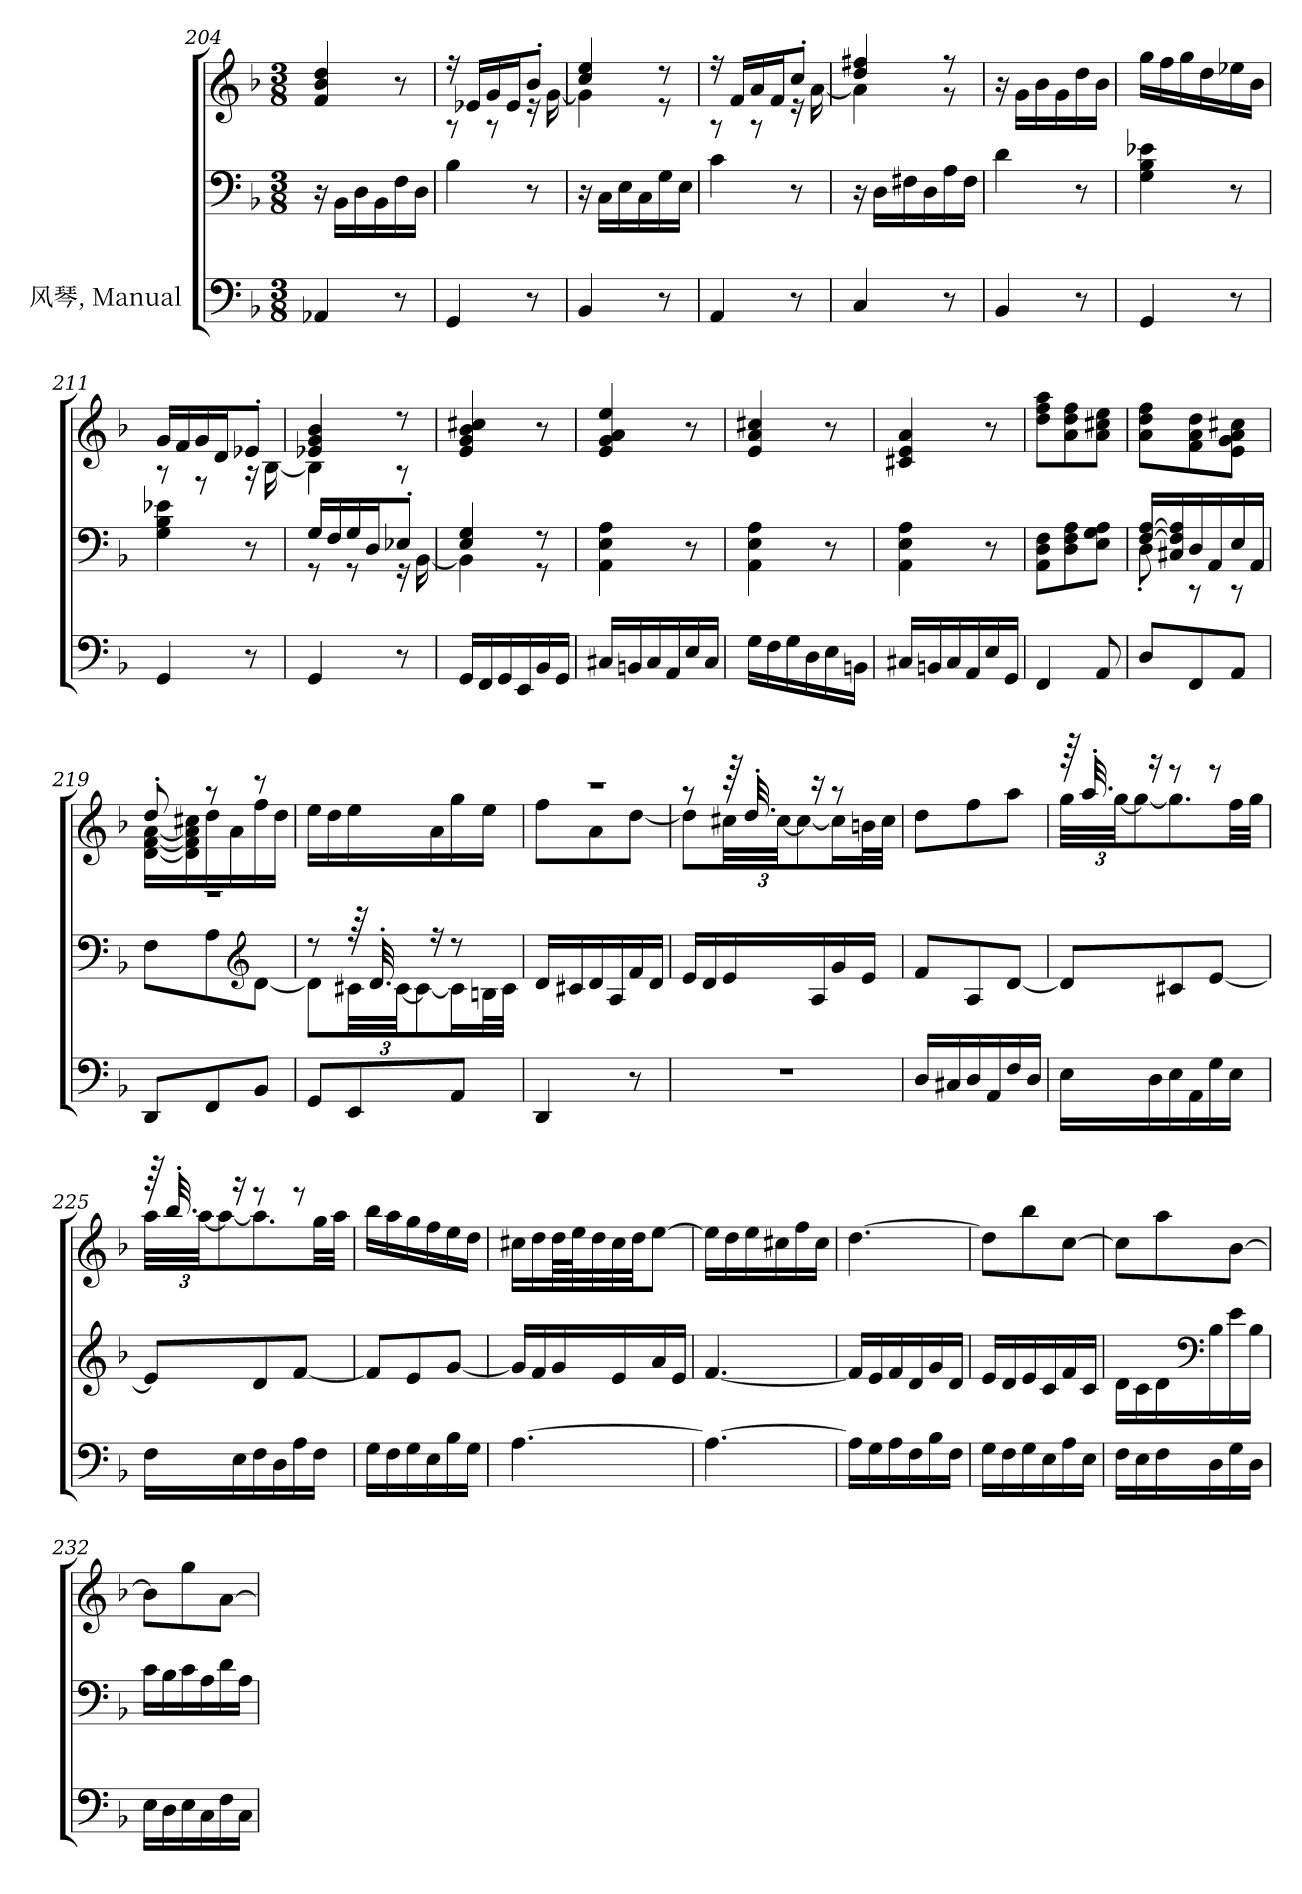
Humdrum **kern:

**kern	**kern	**kern
*part1	*part1	*part1
*staff3	*staff2	*staff1
*I"风琴, Manual	*	*
!!LO:LB:g=z
*clefF4	*clefF4	*clefG2
*k[b-]	*k[b-]	*k[b-]
*M3/8	*M3/8	*M3/8
=204	=204	=204
4AA-X/	16r	4f/ 4b-/ 4dd/
.	16BB-\LL	.
.	16D\	.
.	16BB-\	.
8r	16F\	8r
.	16D\JJ	.
=205	=205	=205
*	*	*^
4GG/	4B-\	16r	8r
.	.	16e-X/LL	.
.	.	16g/	8r
.	.	16e-/J	.
8r	8r	8b-'/J	16r
.	.	.	[16g\
=206	=206	=206	=206
4BB-/	16r	4cc/ 4ee/	4g\]
.	16C\LL	.	.
.	16E\	.	.
.	16C\	.	.
8r	16G\	8r	8r
.	16E\JJ	.	.
=207	=207	=207	=207
4AA/	4c\	16r	8r
.	.	16f/LL	.
.	.	16a/	8r
.	.	16f/J	.
8r	8r	8cc'/J	16r
.	.	.	[16a\
=208	=208	=208	=208
4C/	16r	4dd/ 4ff#X/	4a\]
.	16D\LL	.	.
.	16F#X\	.	.
.	16D\	.	.
8r	16A\	8r	8r
.	16F#\JJ	.	.
*	*	*v	*v
=209	=209	=209
4BB-/	4d\	16r
.	.	16g\LL
.	.	16b-\
.	.	16g\
8r	8r	16dd\
.	.	16b-\JJ
!!LO:LB:g=z
=210	=210	=210
4GG/	4G\ 4B-\ 4e-X\	16gg\LL
.	.	16ff\
.	.	16gg\
.	.	16dd\
8r	8r	16ee-X\
.	.	16b-\JJ
=211	=211	=211
*	*	*^
4GG/	4G\ 4B-\ 4e-X\	16g/LL	8r
.	.	16f/	.
.	.	16g/	8r
.	.	16d/J	.
8r	8r	8e-X'/J	16r
.	.	.	[16B-\
=212	=212	=212	=212
*	*^	*	*
4GG/	16G/LL	8r	4e-X/ 4g/ 4b-/	4B-\]
.	16F/	.	.	.
.	16G/	8r	.	.
.	16D/J	.	.	.
8r	8E-X'/J	16r	8r	8r
.	.	[16BB-\	.	.
*	*	*	*v	*v
=213	=213	=213	=213
16GG/LL	4E/ 4G/	4BB-\]	4e/ 4g/ 4b-/ 4cc#X/
16FF/	.	.	.
16GG/	.	.	.
16EE/	.	.	.
16BB-/	8r	8r	8r
16GG/JJ	.	.	.
*	*v	*v	*
=214	=214	=214
16C#X/LL	4AA\ 4E\ 4A\	4e/ 4g/ 4a/ 4ee/
16BBn/	.	.
16C#/	.	.
16AA/	.	.
16E/	8r	8r
16C#/JJ	.	.
=215	=215	=215
16G\LL	4AA\ 4E\ 4A\	4e/ 4a/ 4cc#X/
16F\	.	.
16G\	.	.
16D\	.	.
16E\	8r	8r
16BBn\JJ	.	.
!!LO:LB:g=z
=216	=216	=216
16C#X/LL	4AA\ 4E\ 4A\	4c#X/ 4e/ 4a/
16BBn/	.	.
16C#/	.	.
16AA/	.	.
16E/	8r	8r
16GG/JJ	.	.
=217	=217	=217
4FF/	8AA\ 8D\ 8F\L	8dd\ 8ff\ 8aa\L
.	8D\ 8F\ 8A\	8a\ 8dd\ 8ff\
8AA/	8E\ 8G\ 8A\J	8a\ 8cc#X\ 8ee\J
=218	=218	=218
*	*^	*
8D/L	[16F/ [16A/LL	8D'\	8a\ 8dd\ 8ff\L
.	16C#X/ 16F/] 16A/]	.	.
8FF/	16D/	8r	8f\ 8a\ 8dd\
.	16AA/	.	.
8AA/J	16E/	8r	8e\ 8g\ 8a\ 8cc#X\J
.	16AA/JJ	.	.
=219	=219	=219	=219
*	*	*	*^
8DD/L	4.r	8F\L	8dd'/	[16d\ [16f\ [16a\LL
.	.	.	.	16d\] 16f\] 16a\] 16cc#X\
8FF/	.	8A\	8r	16dd\
.	.	.	.	16a\
*	*clefG2	*	*	*
8BB-/J	.	[8d\J	8r	16ff\
.	.	.	.	16dd\JJ
*	*	*	*v	*v
=220	=220	=220	=220
8GG/L	8r	8d\L]	16ee\LL
.	.	.	16dd\
*	*	*Xbrackettup	*
8EE/	64r	48c#X\LL	16ee\
.	32.d'/	.	.
.	.	[48c#\JJ	.
.	.	12c#\_	.
.	16r	.	16a\
8AA/J	8r	16c#\L]	16gg\
.	.	32Bn\L	16ee\JJ
.	.	32c#\JJJ	.
*	*v	*v	*
!!LO:PB:g=z
=221	=221	=221
*	*	*^
4DD/	16d/LL	4.r	8ff\L
.	16c#X/	.	.
.	16d/	.	8a\
.	16A/	.	.
8r	16f/	.	[8dd\J
.	16d/JJ	.	.
=222	=222	=222	=222
4.r	16e/LL	8r	8dd\L]
.	16d/	.	.
*	*	*	*Xbrackettup
.	16e/	64r	48cc#X\LL
.	.	32.dd'/	.
.	.	.	[48cc#\JJ
.	.	.	12cc#\_
.	16A/	16r	.
.	16g/	8r	16cc#\L]
.	16e/JJ	.	32bn\L
.	.	.	32cc#\JJJ
*	*	*v	*v
=223	=223	=223
16D/LL	8f/L	8dd\L
16C#X/	.	.
16D/	8A/	8ff\
16AA/	.	.
16F/	[8d/J	8aa\J
16D/JJ	.	.
=224	=224	=224
*	*	*^
16E\LL	8d/L]	64r	48gg\LLL
.	.	32.aa'/	.
.	.	.	[48gg\JJ
.	.	.	12gg\_
16D\	.	16r	.
16E\	8c#X/	8r	8.gg\]
16AA\	.	.	.
16G\	[8e/J	8r	.
16E\JJ	.	.	32ff\LL
.	.	.	32gg\JJJ
!!LO:LB:g=z	!!
=225	=225	=225	=225
16F\LL	8e/L]	64r	48aa\LLL
.	.	32.bb-'/	.
.	.	.	[48aa\JJ
.	.	.	12aa\_
16E\	.	16r	.
16F\	8d/	8r	8.aa\]
16D\	.	.	.
16A\	[8f/J	8r	.
16F\JJ	.	.	32gg\LL
.	.	.	32aa\JJJ
*	*	*v	*v
=226	=226	=226
16G\LL	8f/L]	16bb-\LL
16F\	.	16aa\
16G\	8e/	16gg\
16E\	.	16ff\
16B-\	[8g/J	16ee\
16G\JJ	.	16dd\JJ
=227	=227	=227
[4.A\	16g/LL]	16cc#X\LL
.	16f/	16dd\
.	16g/	64dd\LL
.	.	64ee\J
.	.	32dd\
.	16e/	32cc#\
.	.	32dd\JJ
.	16a/	[8ee\J
.	16e/JJ	.
=228	=228	=228
4.A\_	[4.f/	16ee\LL]
.	.	16dd\
.	.	16ee\
.	.	16cc#X\
.	.	16ff\
.	.	16cc#\JJ
=229	=229	=229
16A\LL]	16f/LL]	[4.dd\
16G\	16e/	.
16A\	16f/	.
16F\	16d/	.
16B-\	16g/	.
16F\JJ	16d/JJ	.
!!LO:LB:g=z
=230	=230	=230
16G\LL	16e/LL	8dd\L]
16F\	16d/	.
16G\	16e/	8bb-\
16E\	16c/	.
16A\	16f/	[8cc\J
16E\JJ	16c/JJ	.
=231	=231	=231
16F\LL	16d\LL	8cc\L]
16E\	16c\	.
16F\	16d\	8aa\
*	*clefF4	*
16D\	16B-\	.
16G\	16e\	[8b-\J
16D\JJ	16B-\JJ	.
=232	=232	=232
16E\LL	16c\LL	8b-\L]
16D\	16B-\	.
16E\	16c\	8gg\
16C\	16A\	.
16F\	16d\	[8a\J
16C\JJ	16A\JJ	.
=	=	=
*-	*-	*-
